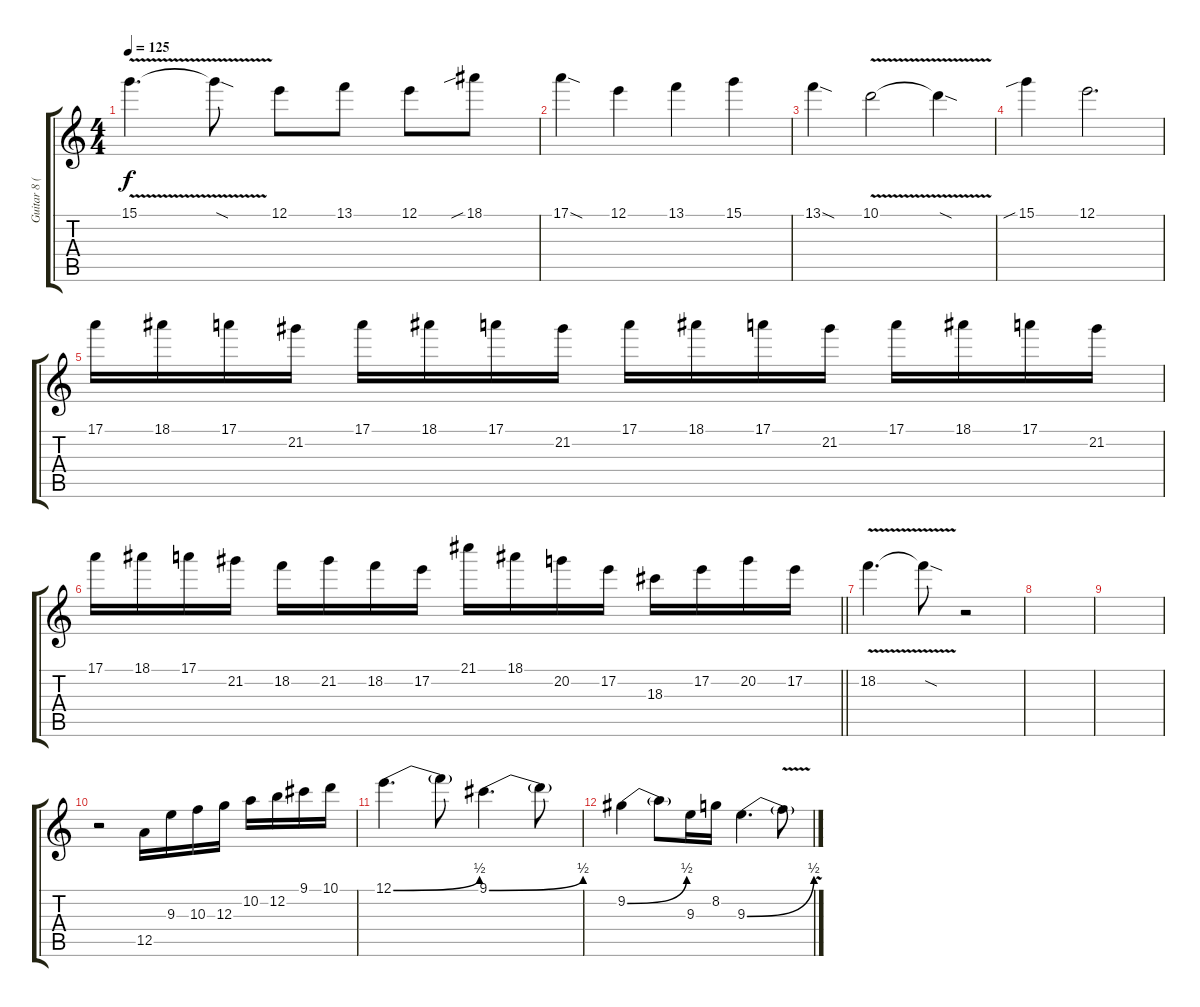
\track ("Guitar 8 (elec.)" "Guitar 8 (") {solo instrument overdrivenguitar}
\staff {score tabs}
\tuning (E4 B3 G3 D3 A2 E2) {hide}
\ts (4 4)
\tempo 125
\clef g2
\ks c
15.1{v}.4{d dy f} 15.1{sod t}.8 12.1.8 13.1.8 12.1.8 18.1{sib}.8 |
17.1{sod}.4 12.1.4 13.1.4 15.1.4 |
13.1{sod}.4 10.1{v}.2 10.1{sod t}.4 |
15.1{sib}.4 12.1.2{d} |
17.1.16 18.1.16 17.1.16 21.2.16 17.1.16 18.1.16 17.1.16 21.2.16 17.1.16 18.1.16 17.1.16 21.2.16 17.1.16 18.1.16 17.1.16 21.2.16 |
\barLineRight lightlight
17.1.16 18.1.16 17.1.16 21.2.16 18.2.16 21.2.16 18.2.16 17.2.16 21.1.16 18.1.16 20.2.16 17.2.16 18.3.16 17.2.16 20.2.16 17.2.16 |
18.2{v}.4{d} 18.2{sod t}.8 r.2 |
|
|
r.2 12.5.16 9.3.16 10.3.16 12.3.16 10.2.16 12.2.16 9.1.16 10.1.16 |
12.1{be (bend 0 0 60 2)}.4{d} 12.1{t}.8 9.1{be (bend 0 0 60 2)}.4{d} 9.1{t}.8 |
9.2{be (bend 0 0 60 2)}.4 9.2{t}.8 9.3.16 8.2.16 9.3{be (bend 0 0 60 2)}.4{d} 9.3{v t}.8
